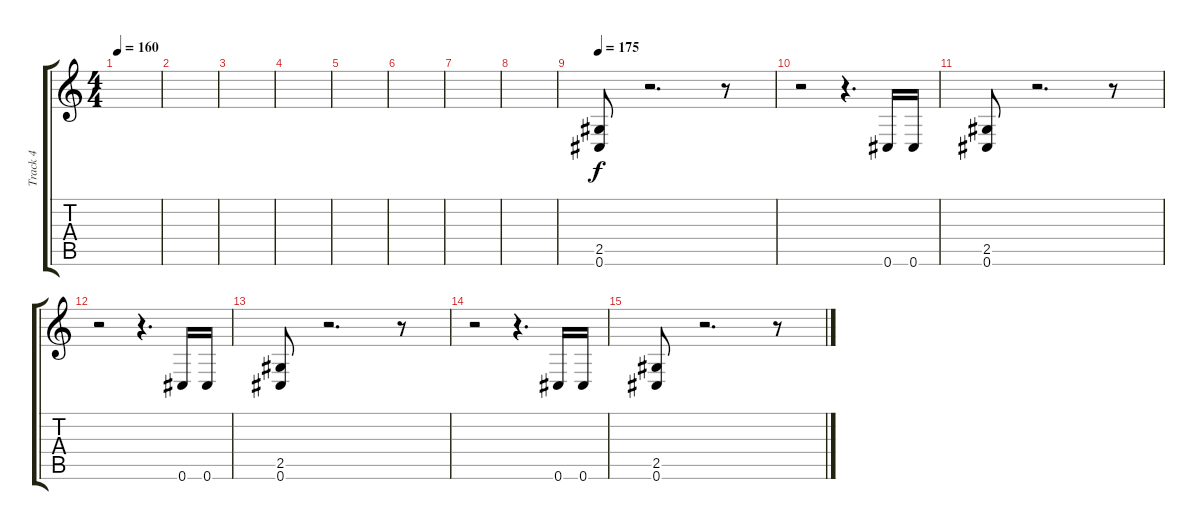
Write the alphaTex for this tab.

\track ("Track 4" "Track 4") {instrument distortionguitar}
\staff {score tabs}
\tuning (Db4 Ab3 E3 B2 Gb2 Db2) {hide}
\ts (4 4)
\tempo 160
\clef g2
\ks c
|
|
|
|
|
|
|
|
\tempo 175
(2.5 0.6).8 r.2{d} r.8 |
r.2 r.4{d} 0.6.16 0.6.16 |
(2.5 0.6).8 r.2{d} r.8 |
r.2 r.4{d} 0.6.16 0.6.16 |
(2.5 0.6).8 r.2{d} r.8 |
r.2 r.4{d} 0.6.16 0.6.16 |
(2.5 0.6).8 r.2{d} r.8
